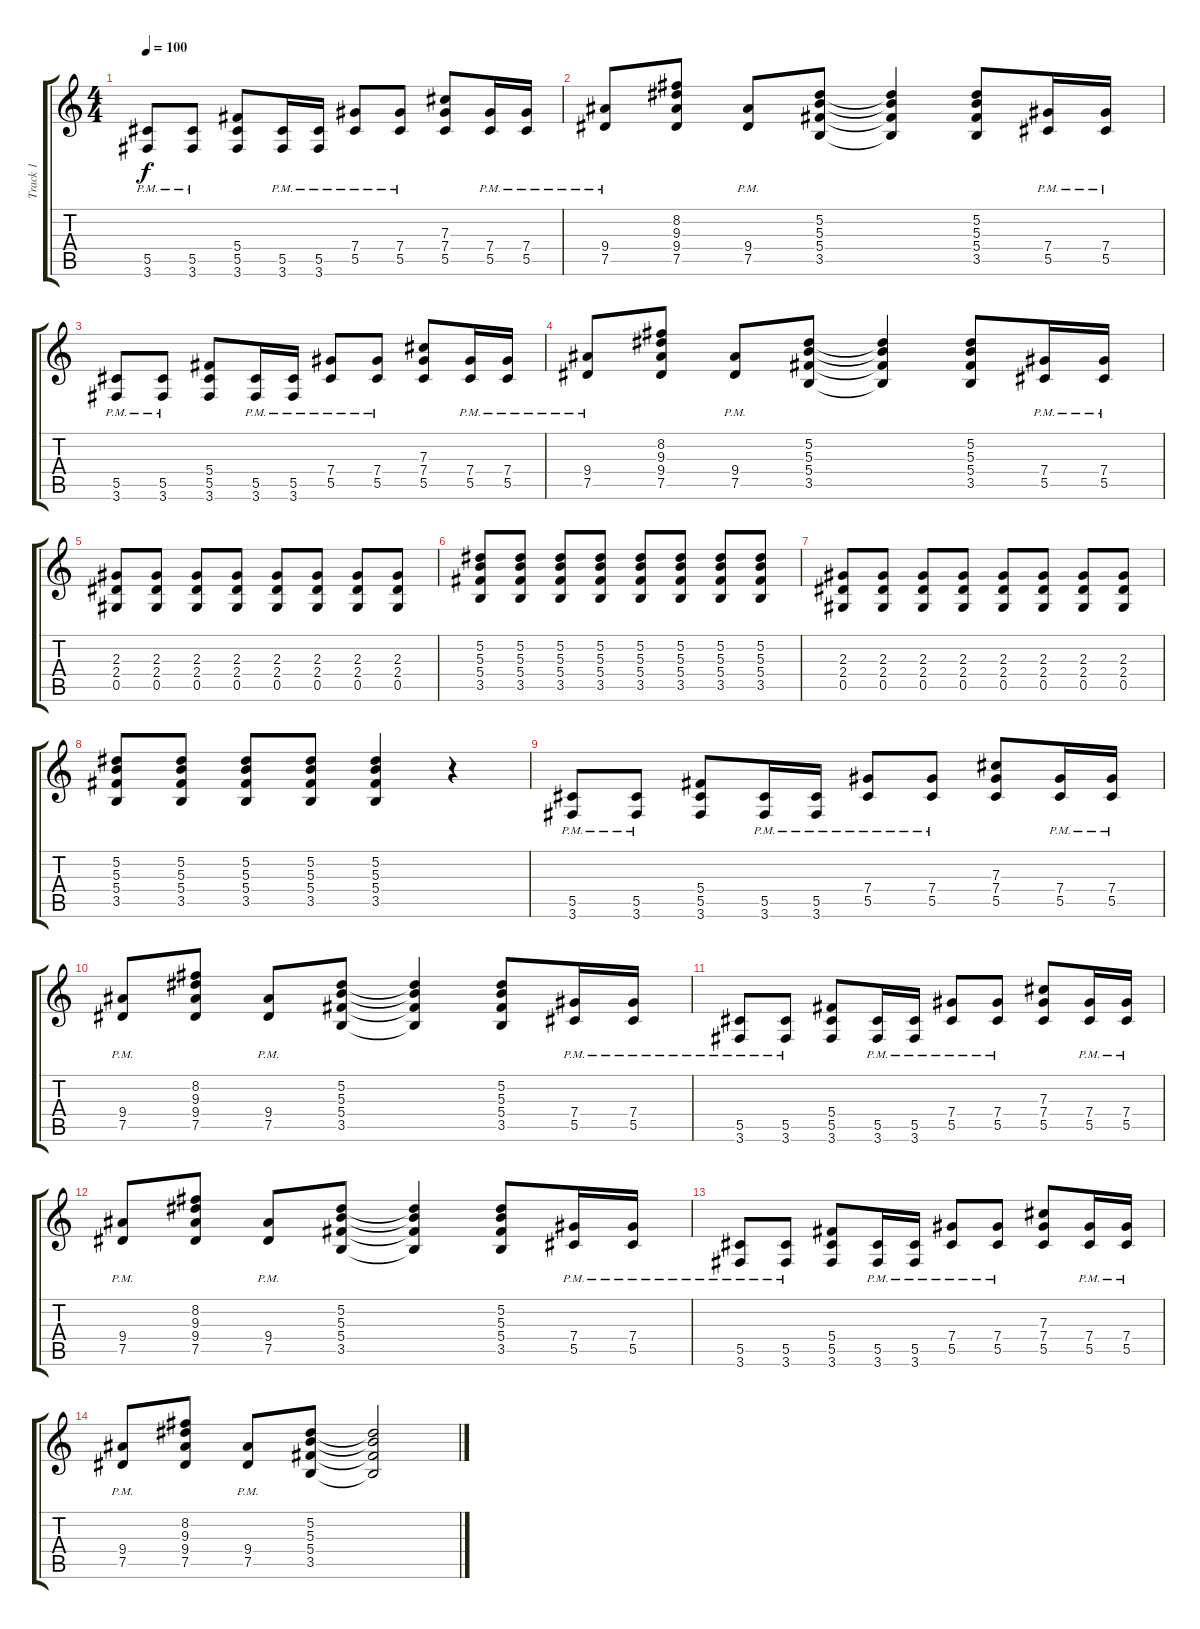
\track ("Track 1" "Track 1") {instrument overdrivenguitar}
\staff {score tabs}
\tuning (Eb4 Bb3 Gb3 Db3 Ab2 Eb2) {hide}
\ts (4 4)
\tempo 100
\clef g2
\ks c
(5.5{pm} 3.6{pm}).8{dy f} (5.5{pm} 3.6{pm}).8 (5.4 5.5 3.6).8 (5.5{pm} 3.6{pm}).16 (5.5{pm} 3.6{pm}).16 (7.4{pm} 5.5{pm}).8 (7.4{pm} 5.5{pm}).8 (7.3 7.4 5.5).8 (7.4{pm} 5.5{pm}).16 (7.4{pm} 5.5{pm}).16 |
(9.4{pm} 7.5{pm}).8 (8.2 9.3 9.4 7.5).8 (9.4{pm} 7.5{pm}).8 (5.2 5.3 5.4 3.5).8 (5.2{t} 5.3{t} 5.4{t} 3.5{t}).4 (5.2 5.3 5.4 3.5).8 (7.4{pm} 5.5{pm}).16 (7.4{pm} 5.5{pm}).16 |
(5.5{pm} 3.6{pm}).8 (5.5{pm} 3.6{pm}).8 (5.4 5.5 3.6).8 (5.5{pm} 3.6{pm}).16 (5.5{pm} 3.6{pm}).16 (7.4{pm} 5.5{pm}).8 (7.4{pm} 5.5{pm}).8 (7.3 7.4 5.5).8 (7.4{pm} 5.5{pm}).16 (7.4{pm} 5.5{pm}).16 |
(9.4{pm} 7.5{pm}).8 (8.2 9.3 9.4 7.5).8 (9.4{pm} 7.5{pm}).8 (5.2 5.3 5.4 3.5).8 (5.2{t} 5.3{t} 5.4{t} 3.5{t}).4 (5.2 5.3 5.4 3.5).8 (7.4{pm} 5.5{pm}).16 (7.4{pm} 5.5{pm}).16 |
(2.3 2.4 0.5).8 (2.3 2.4 0.5).8 (2.3 2.4 0.5).8 (2.3 2.4 0.5).8 (2.3 2.4 0.5).8 (2.3 2.4 0.5).8 (2.3 2.4 0.5).8 (2.3 2.4 0.5).8 |
(5.2 5.3 5.4 3.5).8 (5.2 5.3 5.4 3.5).8 (5.2 5.3 5.4 3.5).8 (5.2 5.3 5.4 3.5).8 (5.2 5.3 5.4 3.5).8 (5.2 5.3 5.4 3.5).8 (5.2 5.3 5.4 3.5).8 (5.2 5.3 5.4 3.5).8 |
(2.3 2.4 0.5).8 (2.3 2.4 0.5).8 (2.3 2.4 0.5).8 (2.3 2.4 0.5).8 (2.3 2.4 0.5).8 (2.3 2.4 0.5).8 (2.3 2.4 0.5).8 (2.3 2.4 0.5).8 |
(5.2 5.3 5.4 3.5).8 (5.2 5.3 5.4 3.5).8 (5.2 5.3 5.4 3.5).8 (5.2 5.3 5.4 3.5).8 (5.2 5.3 5.4 3.5).4 r.4 |
(5.5{pm} 3.6{pm}).8 (5.5{pm} 3.6{pm}).8 (5.4 5.5 3.6).8 (5.5{pm} 3.6{pm}).16 (5.5{pm} 3.6{pm}).16 (7.4{pm} 5.5{pm}).8 (7.4{pm} 5.5{pm}).8 (7.3 7.4 5.5).8 (7.4{pm} 5.5{pm}).16 (7.4{pm} 5.5{pm}).16 |
(9.4{pm} 7.5{pm}).8 (8.2 9.3 9.4 7.5).8 (9.4{pm} 7.5{pm}).8 (5.2 5.3 5.4 3.5).8 (5.2{t} 5.3{t} 5.4{t} 3.5{t}).4 (5.2 5.3 5.4 3.5).8 (7.4{pm} 5.5{pm}).16 (7.4{pm} 5.5{pm}).16 |
(5.5{pm} 3.6{pm}).8 (5.5{pm} 3.6{pm}).8 (5.4 5.5 3.6).8 (5.5{pm} 3.6{pm}).16 (5.5{pm} 3.6{pm}).16 (7.4{pm} 5.5{pm}).8 (7.4{pm} 5.5{pm}).8 (7.3 7.4 5.5).8 (7.4{pm} 5.5{pm}).16 (7.4{pm} 5.5{pm}).16 |
(9.4{pm} 7.5{pm}).8 (8.2 9.3 9.4 7.5).8 (9.4{pm} 7.5{pm}).8 (5.2 5.3 5.4 3.5).8 (5.2{t} 5.3{t} 5.4{t} 3.5{t}).4 (5.2 5.3 5.4 3.5).8 (7.4{pm} 5.5{pm}).16 (7.4{pm} 5.5{pm}).16 |
(5.5{pm} 3.6{pm}).8 (5.5{pm} 3.6{pm}).8 (5.4 5.5 3.6).8 (5.5{pm} 3.6{pm}).16 (5.5{pm} 3.6{pm}).16 (7.4{pm} 5.5{pm}).8 (7.4{pm} 5.5{pm}).8 (7.3 7.4 5.5).8 (7.4{pm} 5.5{pm}).16 (7.4{pm} 5.5{pm}).16 |
(9.4{pm} 7.5{pm}).8 (8.2 9.3 9.4 7.5).8 (9.4{pm} 7.5{pm}).8 (5.2 5.3 5.4 3.5).8 (5.2{t} 5.3{t} 5.4{t} 3.5{t}).2
